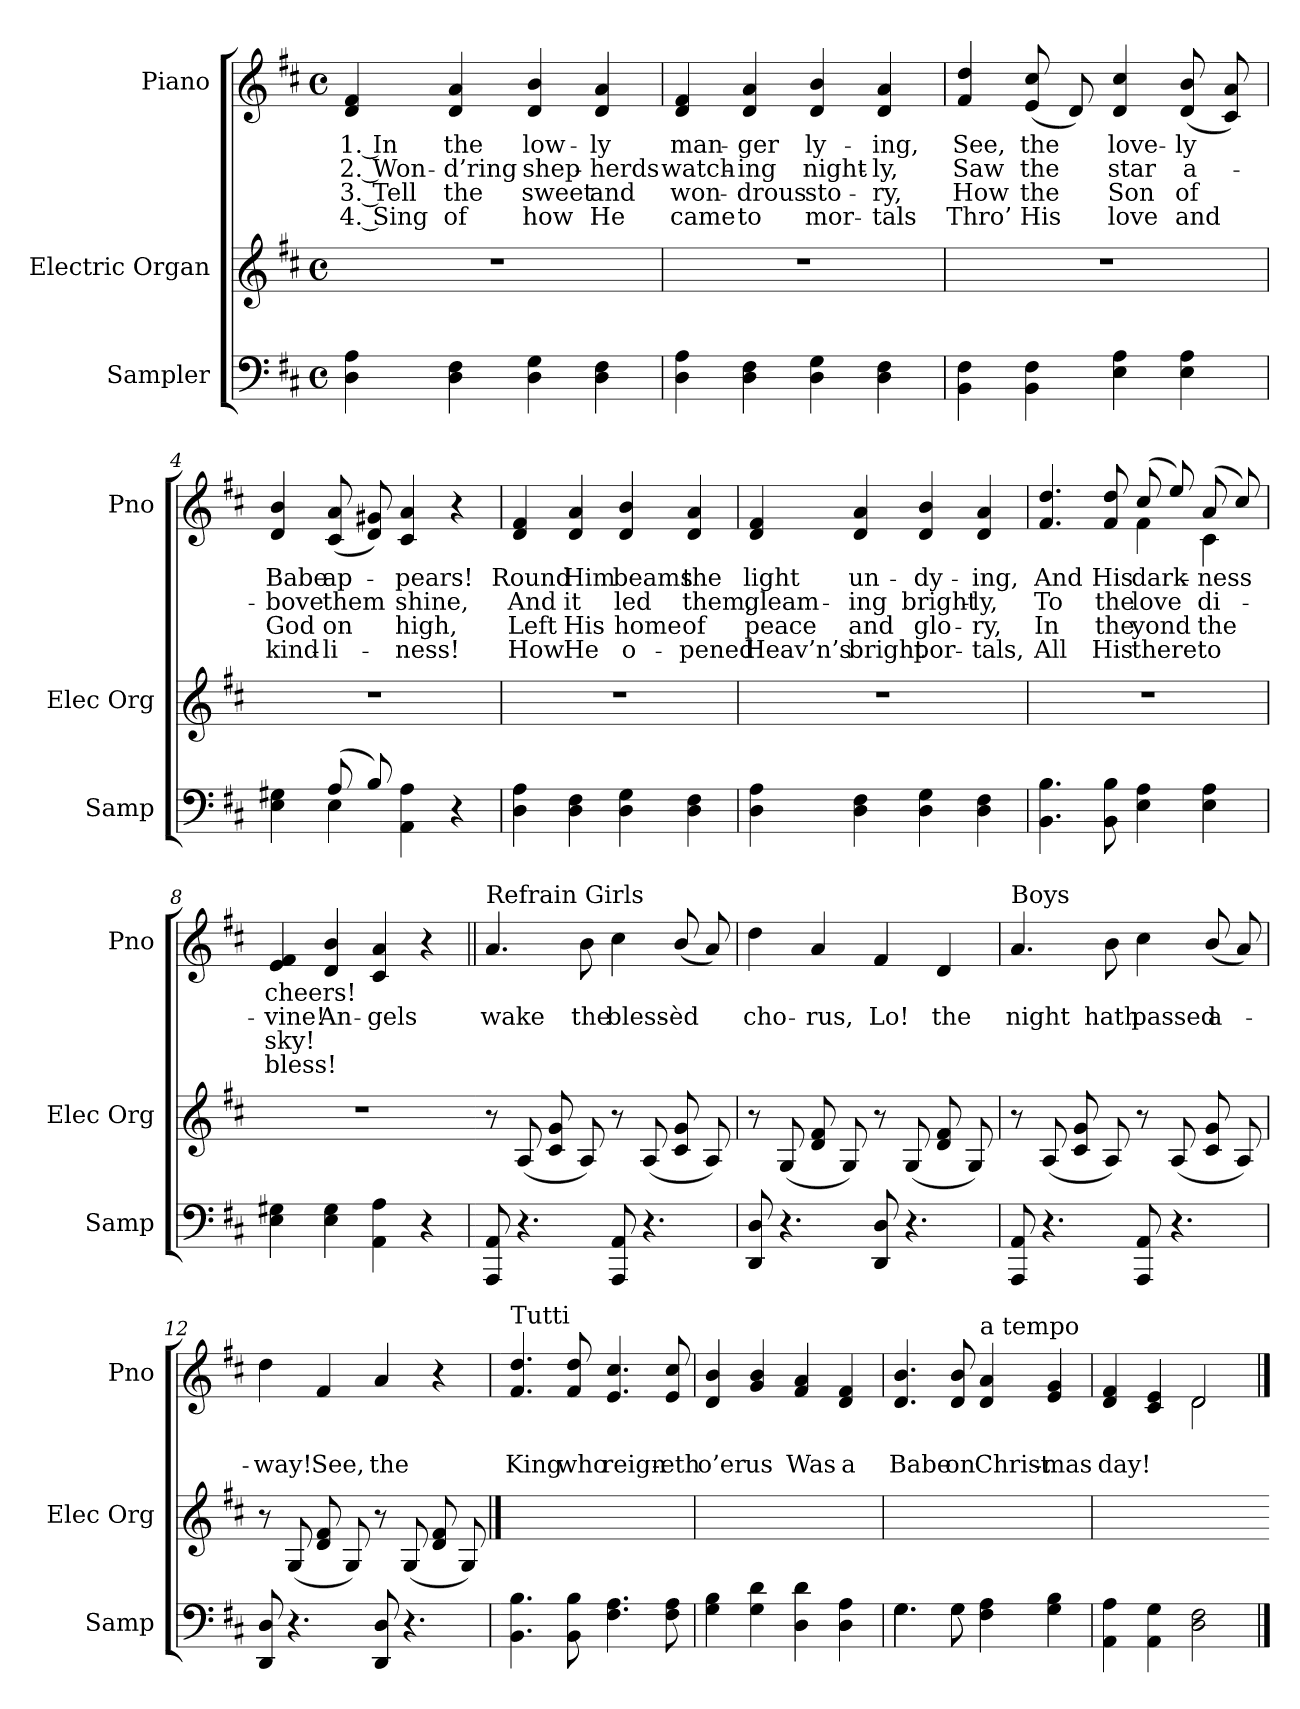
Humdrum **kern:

**kern	**kern	**kern	**text	**text	**text	**text
*part3	*part2	*part1	*part1	*part1	*part1	*part1
*staff3	*staff2	*staff1	*staff1	*staff1	*staff1	*staff1
*I"Sampler	*I"Electric Organ	*I"Piano	*	*	*	*
*I'Samp	*I'Elec Org	*I'Pno	*	*	*	*
*clefF4	*clefG2	*clefG2	*	*	*	*
*k[f#c#]	*k[f#c#]	*k[f#c#]	*	*	*	*
*D:	*D:	*D:	*	*	*	*
*M4/4	*M4/4	*M4/4	*	*	*	*
*met(c)	*met(c)	*met(c)	*	*	*	*
=1	=1	=1	=1	=1	=1	=1
4D 4A	1r	4d 4f#	1. In	2. Won-	3. Tell	4. Sing
4D 4F#	.	4d 4a	the	-d’ring	the	of
4D 4G	.	4d 4b	low-	shep-	sweet	how
4D 4F#	.	4d 4a	-ly	-herds	and	He
=2	=2	=2	=2	=2	=2	=2
4D 4A	1r	4d 4f#	man-	watch-	won-	came
4D 4F#	.	4d 4a	-ger	-ing	-drous	to
4D 4G	.	4d 4b	ly-	night-	sto-	mor-
4D 4F#	.	4d 4a	-ing,	-ly,	-ry,	-tals
=3	=3	=3	=3	=3	=3	=3
4BB 4F#	1r	4f# 4dd	See,	Saw	How	Thro’
4BB 4F#	.	(8e/ 8cc#/	the	the	the	His
.	.	8d/)	.	.	.	.
4E 4A	.	4d 4cc#	love-	star	Son	love
4E 4A	.	(8d/ 8b/	-ly	a-	of	and
.	.	8c#/ 8a/)	.	.	.	.
=4	=4	=4	=4	=4	=4	=4
*^	*	*	*	*	*	*
4E 4G#X	4ryy	1r	4d 4b	Babe	-bove	God	kind-
(8A/	4E	.	(8c#/ 8a/	ap-	them	on	-li-
8B/)	.	.	8d/ 8g#X/)	.	.	.	.
4AA 4A	2ryy	.	4c# 4a	-pears!	shine,	high,	-ness!
4r	.	.	4r	.	.	.	.
*v	*v	*	*	*	*	*	*
=5	=5	=5	=5	=5	=5	=5
4D 4A	1r	4d 4f#	Round	And	Left	How
4D 4F#	.	4d 4a	Him	it	His	He
4D 4G	.	4d 4b	beams	led	home	o-
4D 4F#	.	4d 4a	the	them,	of	-pened
=6	=6	=6	=6	=6	=6	=6
4D 4A	1r	4d 4f#	light	gleam-	peace	Heav’n’s
4D 4F#	.	4d 4a	un-	-ing	and	bright
4D 4G	.	4d 4b	-dy-	bright-	glo-	por-
4D 4F#	.	4d 4a	-ing,	-ly,	-ry,	-tals,
=7	=7	=7	=7	=7	=7	=7
*	*	*^	*	*	*	*
4.BB 4.B	1r	4.f# 4.dd	2ryy	And	To	In	All
8BB 8B	.	8f# 8dd	.	His	the	the	His
4E 4A	.	(8cc#/	4f#	dark-	love	-yond	there
.	.	8ee/)	.	.	.	.	.
4E 4A	.	(8a/	4c#	-ness	di-	the	to
.	.	8cc#/)	.	.	.	.	.
*	*	*v	*v	*	*	*	*
=8	=8	=8	=8	=8	=8	=8
4E 4G#X	1r	4e 4f#	cheers!	-vine!	sky!	bless!
4E 4G#	.	4d 4b	.	An-	.	.
4AA 4A	.	4c# 4a	.	-gels	.	.
4r	.	4r	.	.	.	.
=9	=9	=9||	=9||	=9||	=9||	=9||
!	!	!LO:TX:t=Refrain  Girls	!	!	!	!
8AAA 8AA	8r	4.a	.	wake	.	.
4.r	(8A/	.	.	.	.	.
.	8c#/ 8g/	.	.	.	.	.
.	8A/)	8b	.	the	.	.
8AAA 8AA	8r	4cc#	.	bless-	.	.
4.r	(8A/	.	.	.	.	.
.	8c#/ 8g/	(8b/	.	-èd	.	.
.	8A/)	8a/)	.	.	.	.
=10	=10	=10	=10	=10	=10	=10
8DD 8D	8r	4dd	.	cho-	.	.
4.r	(8G/	.	.	.	.	.
.	8d/ 8f#/	4a	.	-rus,	.	.
.	8G/)	.	.	.	.	.
8DD 8D	8r	4f#	.	Lo!	.	.
4.r	(8G/	.	.	.	.	.
.	8d/ 8f#/	4d	.	the	.	.
.	8G/)	.	.	.	.	.
=11	=11	=11	=11	=11	=11	=11
!	!	!LO:TX:t=Boys	!	!	!	!
8AAA 8AA	8r	4.a	.	night	.	.
4.r	(8A/	.	.	.	.	.
.	8c#/ 8g/	.	.	.	.	.
.	8A/)	8b	.	hath	.	.
8AAA 8AA	8r	4cc#	.	passed	.	.
4.r	(8A/	.	.	.	.	.
.	8c#/ 8g/	(8b/	.	a-	.	.
.	8A/)	8a/)	.	.	.	.
=12	=12	=12	=12	=12	=12	=12
8DD 8D	8r	4dd	.	-way!	.	.
4.r	(8G/	.	.	.	.	.
.	8d/ 8f#/	4f#	.	See,	.	.
.	8G/)	.	.	.	.	.
8DD 8D	8r	4a	.	the	.	.
4.r	(8G/	.	.	.	.	.
.	8d/ 8f#/	4r	.	.	.	.
.	8G/)	.	.	.	.	.
=13	==13	=13	=13	=13	=13	=13
!	!	!LO:TX:t=Tutti	!	!	!	!
4.BB 4.B	1ryy	4.f# 4.dd	.	King	.	.
8BB 8B	.	8f# 8dd	.	who	.	.
4.F# 4.A	.	4.e 4.cc#	.	reign-	.	.
8F# 8A	.	8e 8cc#	.	-eth	.	.
=14	=14	=14	=14	=14	=14	=14
4G 4B	1ryy	4d 4b	.	o’er	.	.
4G 4d	.	4g 4b	.	us	.	.
4D 4d	.	4f# 4a	.	Was	.	.
4D 4A	.	4d 4f#	.	a	.	.
=15	=15	=15	=15	=15	=15	=15
*^	*	*	*	*	*	*
4.G\	4.G	1ryy	4.d 4.b	.	Babe	.	.
8G\	8G	.	8d 8b	.	on	.	.
!	!	!	!LO:TX:t=a tempo	!	!	!	!
4F# 4A	2ryy	.	4d 4a	.	Christ-	.	.
4G 4B	.	.	4e 4g	.	-mas	.	.
*v	*v	*	*	*	*	*	*
=16	=16	=16	=16	=16	=16	=16
*	*	*^	*	*	*	*
4AA 4A	1ryy	4d 4f#	2ryy	.	day!	.	.
4AA 4G	.	4c# 4e	.	.	.	.	.
2D 2F#	.	2d/	2d	.	.	.	.
*	*	*v	*v	*	*	*	*
==	=	==	==	==	==	==
*-	*-	*-	*-	*-	*-	*-
